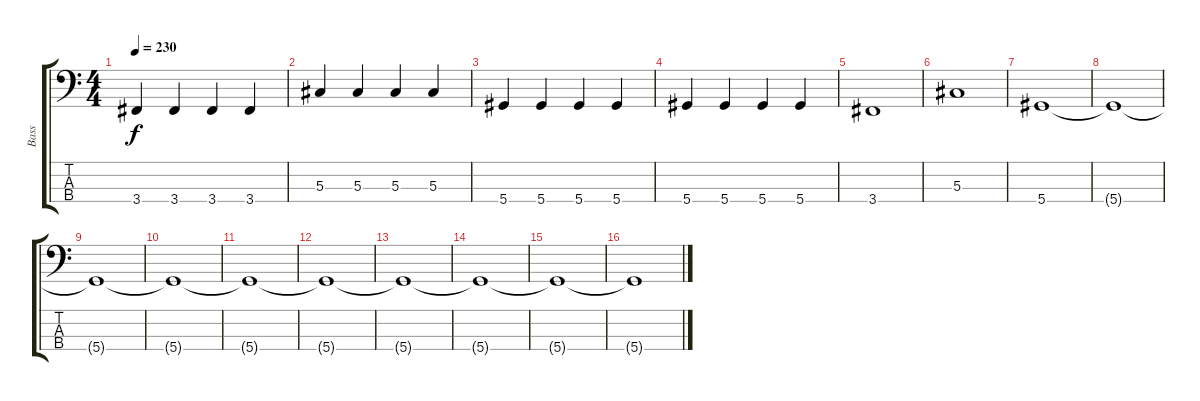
\track ("Bass" "Bass") {instrument electricbasspick}
\staff {score tabs}
\tuning (Gb2 Db2 Ab1 Eb1) {hide}
\ts (4 4)
\tempo 230
\clef f4
\ks c
3.4.4{dy f} 3.4.4 3.4.4 3.4.4 |
5.3.4 5.3.4 5.3.4 5.3.4 |
5.4.4 5.4.4 5.4.4 5.4.4 |
5.4.4 5.4.4 5.4.4 5.4.4 |
3.4.1 |
5.3.1 |
5.4.1 |
5.4{t}.1 |
5.4{t}.1 |
5.4{t}.1 |
5.4{t}.1 |
5.4{t}.1 |
5.4{t}.1 |
5.4{t}.1 |
5.4{t}.1 |
5.4{t}.1
